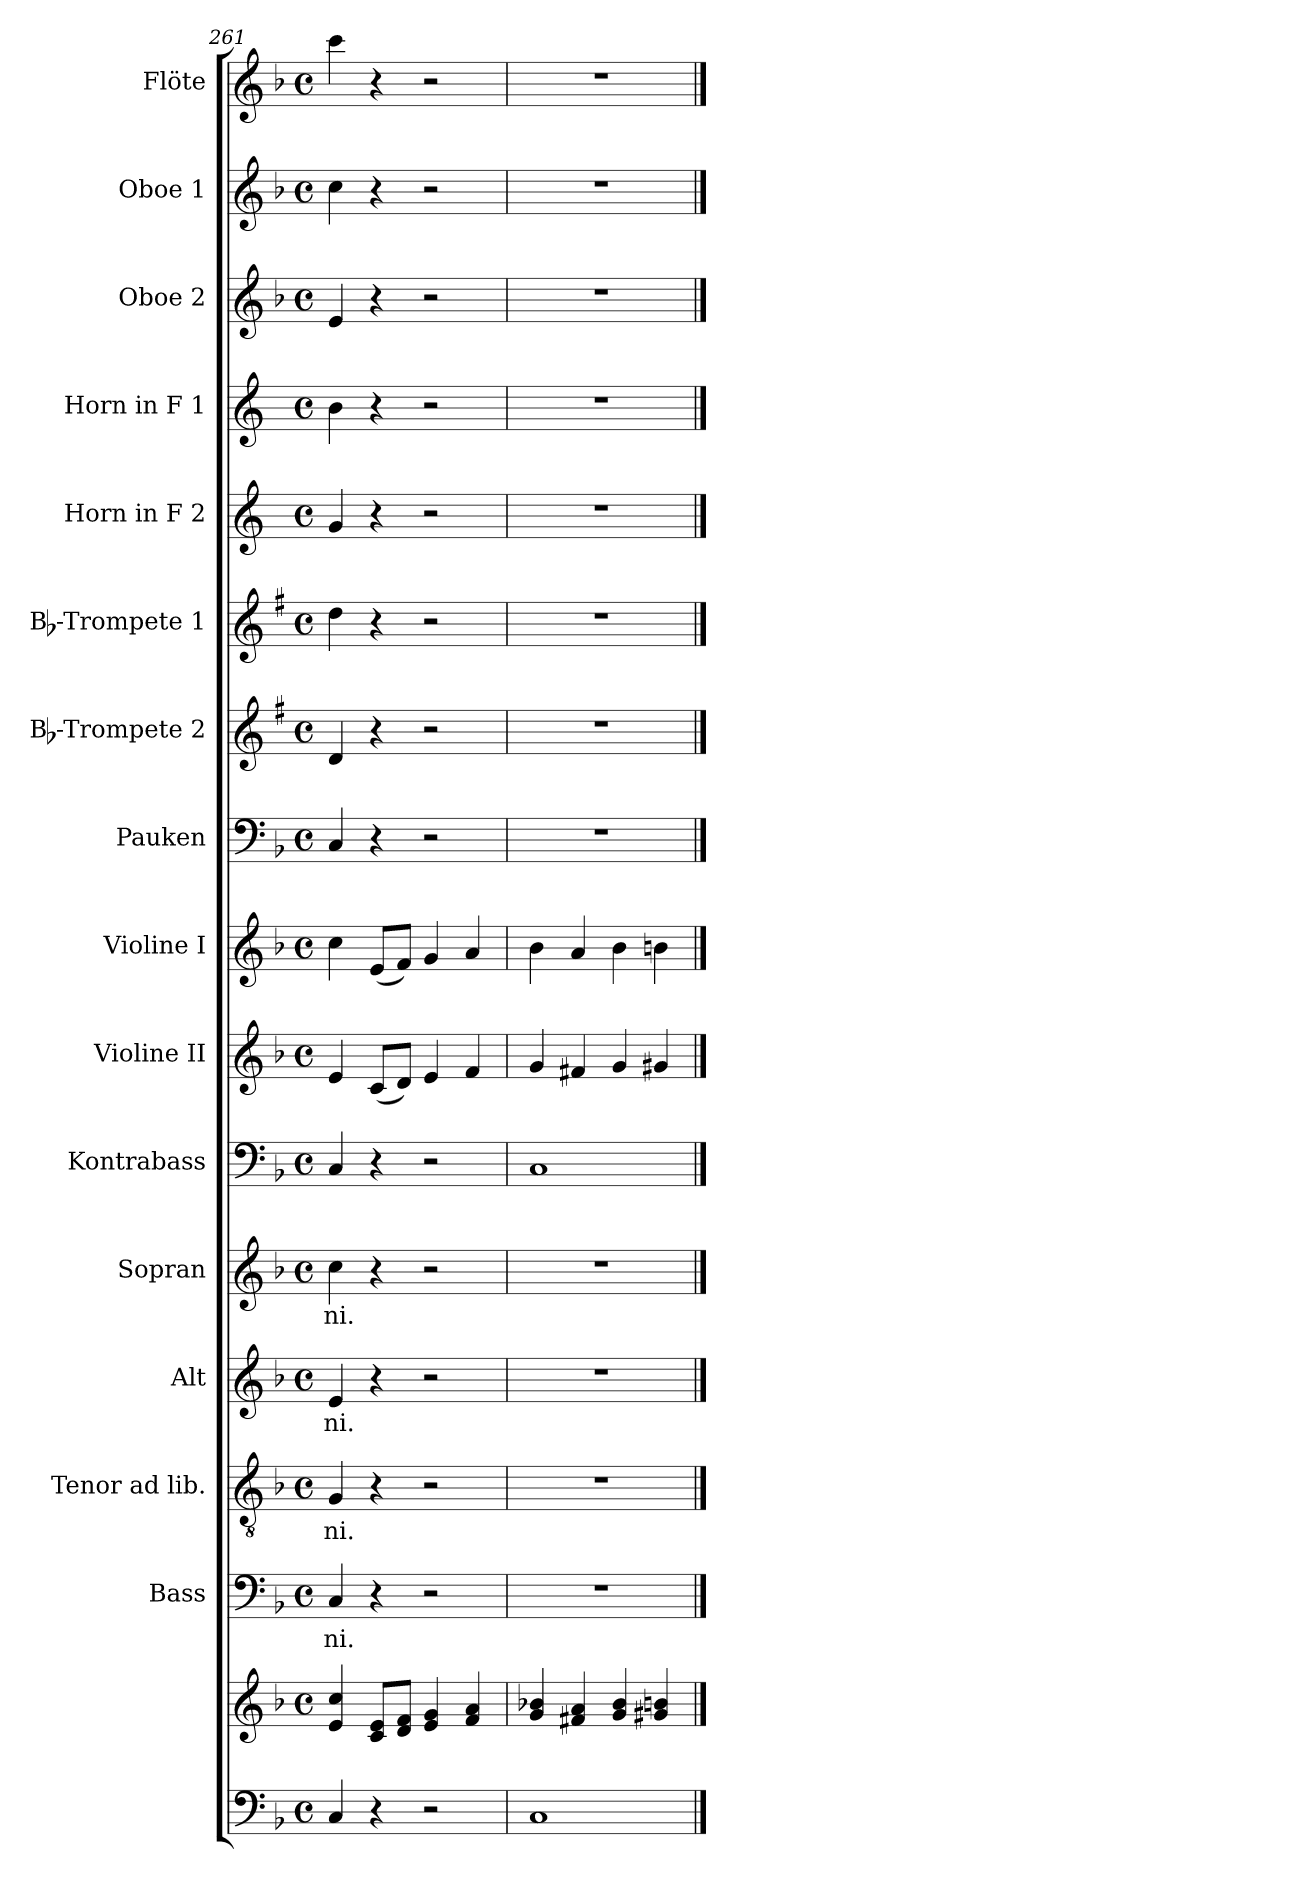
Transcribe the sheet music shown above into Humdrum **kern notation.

**kern	**kern	**kern	**text	**kern	**text	**kern	**text	**kern	**text	**kern	**kern	**kern	**kern	**kern	**kern	**kern	**kern	**kern	**kern	**kern
*part16	*part16	*part15	*part15	*part14	*part14	*part13	*part13	*part12	*part12	*part11	*part10	*part9	*part8	*part7	*part6	*part5	*part4	*part3	*part2	*part1
*staff17	*staff16	*staff15	*staff15	*staff14	*staff14	*staff13	*staff13	*staff12	*staff12	*staff11	*staff10	*staff9	*staff8	*staff7	*staff6	*staff5	*staff4	*staff3	*staff2	*staff1
*	*	*I"Bass	*	*I"Tenor ad lib.	*	*I"Alt	*	*I"Sopran	*	*I"Kontrabass	*I"Violine II	*I"Violine I	*I"Pauken	*I"Bb-Trompete 2	*I"Bb-Trompete 1	*I"Horn in F 2	*I"Horn in F 1	*I"Oboe 2	*I"Oboe 1	*I"Flöte
*	*	*I'B.	*	*I'T.	*	*I'A.	*	*I'S.	*	*I'Kb.	*I'Vl. II	*I'Vl. I	*I'Pk.	*I'Bb Trp. 2	*I'Bb Trp. 1	*	*	*I'Ob. 2	*I'Ob. 1	*I'Fl.
*clefF4	*clefG2	*clefF4	*	*clefGv2	*	*clefG2	*	*clefG2	*	*clefF4	*clefG2	*clefG2	*clefF4	*clefG2	*clefG2	*clefG2	*clefG2	*clefG2	*clefG2	*clefG2
*	*	*	*	*	*	*	*	*	*	*ITrd7c12	*	*	*	*ITrd1c2	*ITrd1c2	*ITrd4c7	*ITrd4c7	*	*	*
*k[b-]	*k[b-]	*k[b-]	*	*k[b-]	*	*k[b-]	*	*k[b-]	*	*k[b-]	*k[b-]	*k[b-]	*k[b-]	*k[b-]	*k[b-]	*k[b-]	*k[b-]	*k[b-]	*k[b-]	*k[b-]
*F:	*F:	*F:	*	*F:	*	*F:	*	*F:	*	*F:	*F:	*F:	*F:	*F:	*F:	*F:	*F:	*F:	*F:	*F:
*M4/4	*M4/4	*M4/4	*	*M4/4	*	*M4/4	*	*M4/4	*	*M4/4	*M4/4	*M4/4	*M4/4	*M4/4	*M4/4	*M4/4	*M4/4	*M4/4	*M4/4	*M4/4
*met(c)	*met(c)	*met(c)	*	*met(c)	*	*met(c)	*	*met(c)	*	*met(c)	*met(c)	*met(c)	*met(c)	*met(c)	*met(c)	*met(c)	*met(c)	*met(c)	*met(c)	*met(c)
=261	=261	=261	=261	=261	=261	=261	=261	=261	=261	=261	=261	=261	=261	=261	=261	=261	=261	=261	=261	=261
!	!	!	!LO:LY:b	!	!LO:LY:b	!	!LO:LY:b	!	!LO:LY:b	!	!	!	!	!	!	!	!	!	!	!
4C/	4e/ 4cc/	4C/	-ni.	4G/	-ni.	4e/	-ni.	4cc\	-ni.	4CC/	4e/	4cc\	4C/	4c/	4cc\	4c/	4e\	4e/	4cc\	4ccc\
4r	8c/ 8e/L	4r	.	4r	.	4r	.	4r	.	4r	(<8c/L	(<8e/L	4r	4r	4r	4r	4r	4r	4r	4r
.	8d/ 8f/J	.	.	.	.	.	.	.	.	.	8d/J)	8f/J)	.	.	.	.	.	.	.	.
2r	4e/ 4g/	2r	.	2r	.	2r	.	2r	.	2r	4e/	4g/	2r	2r	2r	2r	2r	2r	2r	2r
.	4f/ 4a/	.	.	.	.	.	.	.	.	.	4f/	4a/	.	.	.	.	.	.	.	.
=262	=262	=262	=262	=262	=262	=262	=262	=262	=262	=262	=262	=262	=262	=262	=262	=262	=262	=262	=262	=262
1C	4g/ 4b-X/	1r	.	1r	.	1r	.	1r	.	1CC	4g/	4b-\	1r	1r	1r	1r	1r	1r	1r	1r
.	4f#X/ 4a/	.	.	.	.	.	.	.	.	.	4f#X/	4a/	.	.	.	.	.	.	.	.
.	4g/ 4b-/	.	.	.	.	.	.	.	.	.	4g/	4b-\	.	.	.	.	.	.	.	.
.	4g#X/ 4bn/	.	.	.	.	.	.	.	.	.	4g#X/	4bn\	.	.	.	.	.	.	.	.
==	==	==	==	==	==	==	==	==	==	==	==	==	==	==	==	==	==	==	==	==
*-	*-	*-	*-	*-	*-	*-	*-	*-	*-	*-	*-	*-	*-	*-	*-	*-	*-	*-	*-	*-
